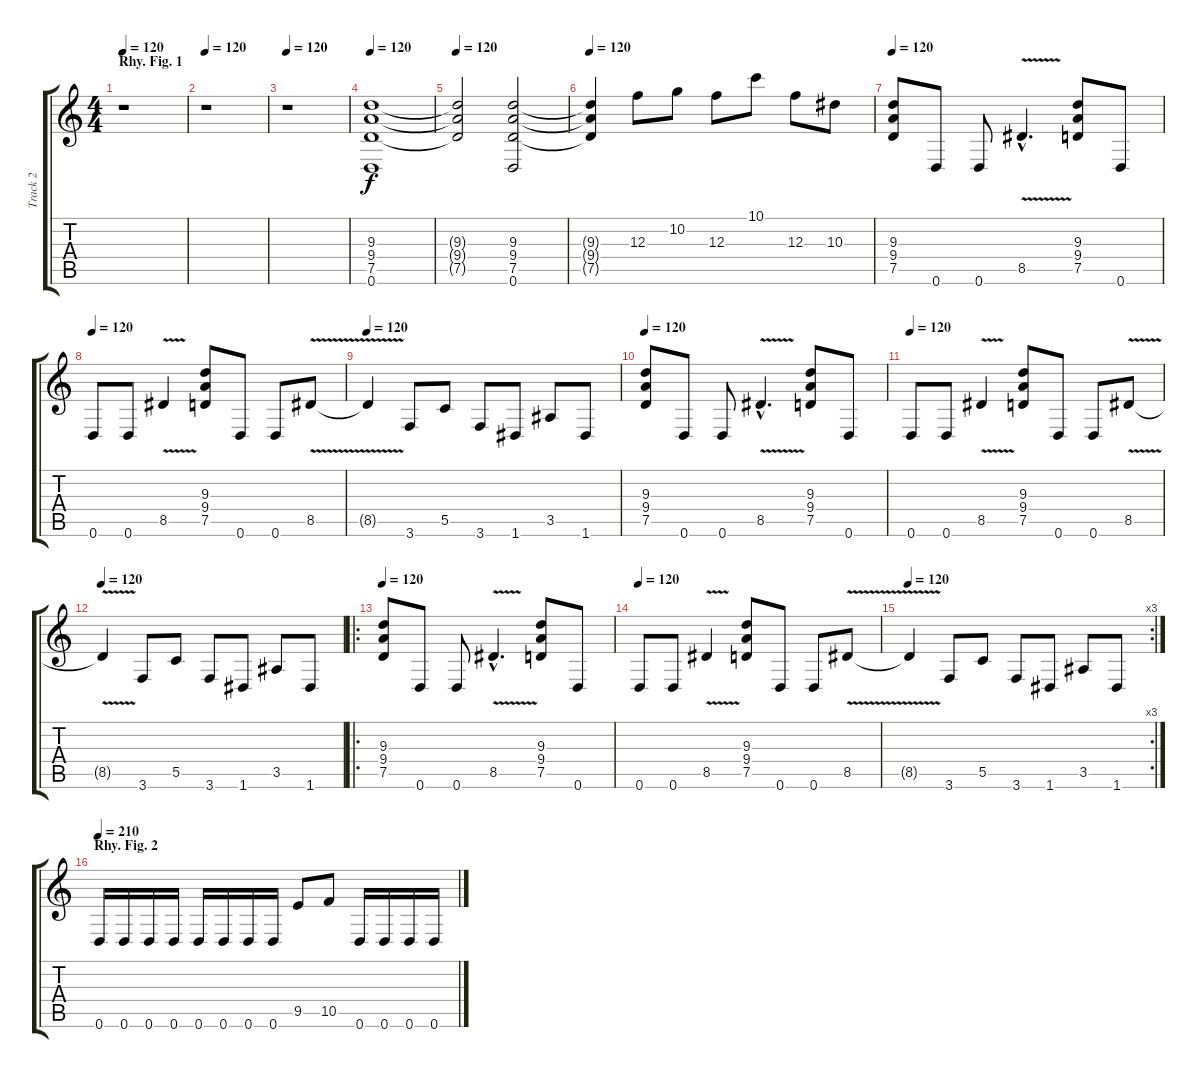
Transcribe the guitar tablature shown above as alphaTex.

\track ("Track 2" "Track 2") {instrument distortionguitar}
\staff {score tabs}
\tuning (D4 A3 F3 C3 G2 D2) {hide}
\ts (4 4)
\section ("" "Rhy. Fig. 1")
\tempo 120
\clef g2
\ks c
r.1{dy f instrument distortionguitar} |
\tempo 120
r.1 |
\tempo 120
r.1 |
\tempo 120
(9.3 9.4 7.5 0.6).1 |
\tempo 120
(9.3{t} 9.4{t} 7.5{t}).2 (9.3 9.4 7.5 0.6).2 |
\tempo 120
(9.3{t} 9.4{t} 7.5{t}).4 12.3.8 10.2.8 12.3.8 10.1.8 12.3.8 10.3.8 |
\tempo 120
(9.3 9.4 7.5).8 0.6.8 0.6.8 8.5{v hac}.4{d} (9.3 9.4 7.5).8 0.6.8 |
\tempo 120
0.6.8 0.6.8 8.5{v}.4 (9.3 9.4 7.5).8 0.6.8 0.6.8 8.5{v}.8 |
\tempo 120
8.5{v t}.4 3.6.8 5.5.8 3.6.8 1.6.8 3.5.8 1.6.8 |
\tempo 120
(9.3 9.4 7.5).8 0.6.8 0.6.8 8.5{v hac}.4{d} (9.3 9.4 7.5).8 0.6.8 |
\tempo 120
0.6.8 0.6.8 8.5{v}.4 (9.3 9.4 7.5).8 0.6.8 0.6.8 8.5{v}.8 |
\tempo 120
8.5{v t}.4 3.6.8 5.5.8 3.6.8 1.6.8 3.5.8 1.6.8 |
\ro
\tempo 120
(9.3 9.4 7.5).8 0.6.8 0.6.8 8.5{v hac}.4{d} (9.3 9.4 7.5).8 0.6.8 |
\tempo 120
0.6.8 0.6.8 8.5{v}.4 (9.3 9.4 7.5).8 0.6.8 0.6.8 8.5{v}.8 |
\rc 3
\tempo 120
8.5{v t}.4 3.6.8 5.5.8 3.6.8 1.6.8 3.5.8 1.6.8 |
\section ("" "Rhy. Fig. 2")
\tempo 210
0.6.16 0.6.16 0.6.16 0.6.16 0.6.16 0.6.16 0.6.16 0.6.16 9.5.8 10.5.8 0.6.16 0.6.16 0.6.16 0.6.16
